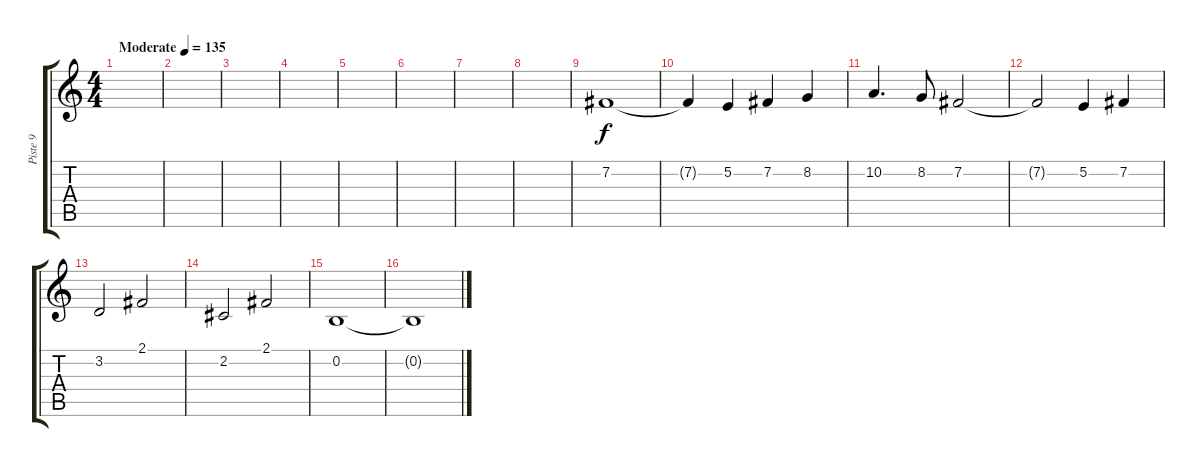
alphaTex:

\track ("Piste 9" "Piste 9") {instrument violin}
\staff {score tabs}
\tuning (E4 B3 G3 D3 A2 E2) {hide}
\ts (4 4)
\tempo (135 "Moderate")
\clef g2
\ks c
|
|
|
|
|
|
|
|
7.2.1 |
7.2{t}.4 5.2.4 7.2.4 8.2.4 |
10.2.4{d} 8.2.8 7.2.2 |
7.2{t}.2 5.2.4 7.2.4 |
3.2.2 2.1.2 |
2.2.2 2.1.2 |
0.2.1 |
0.2{t}.1
